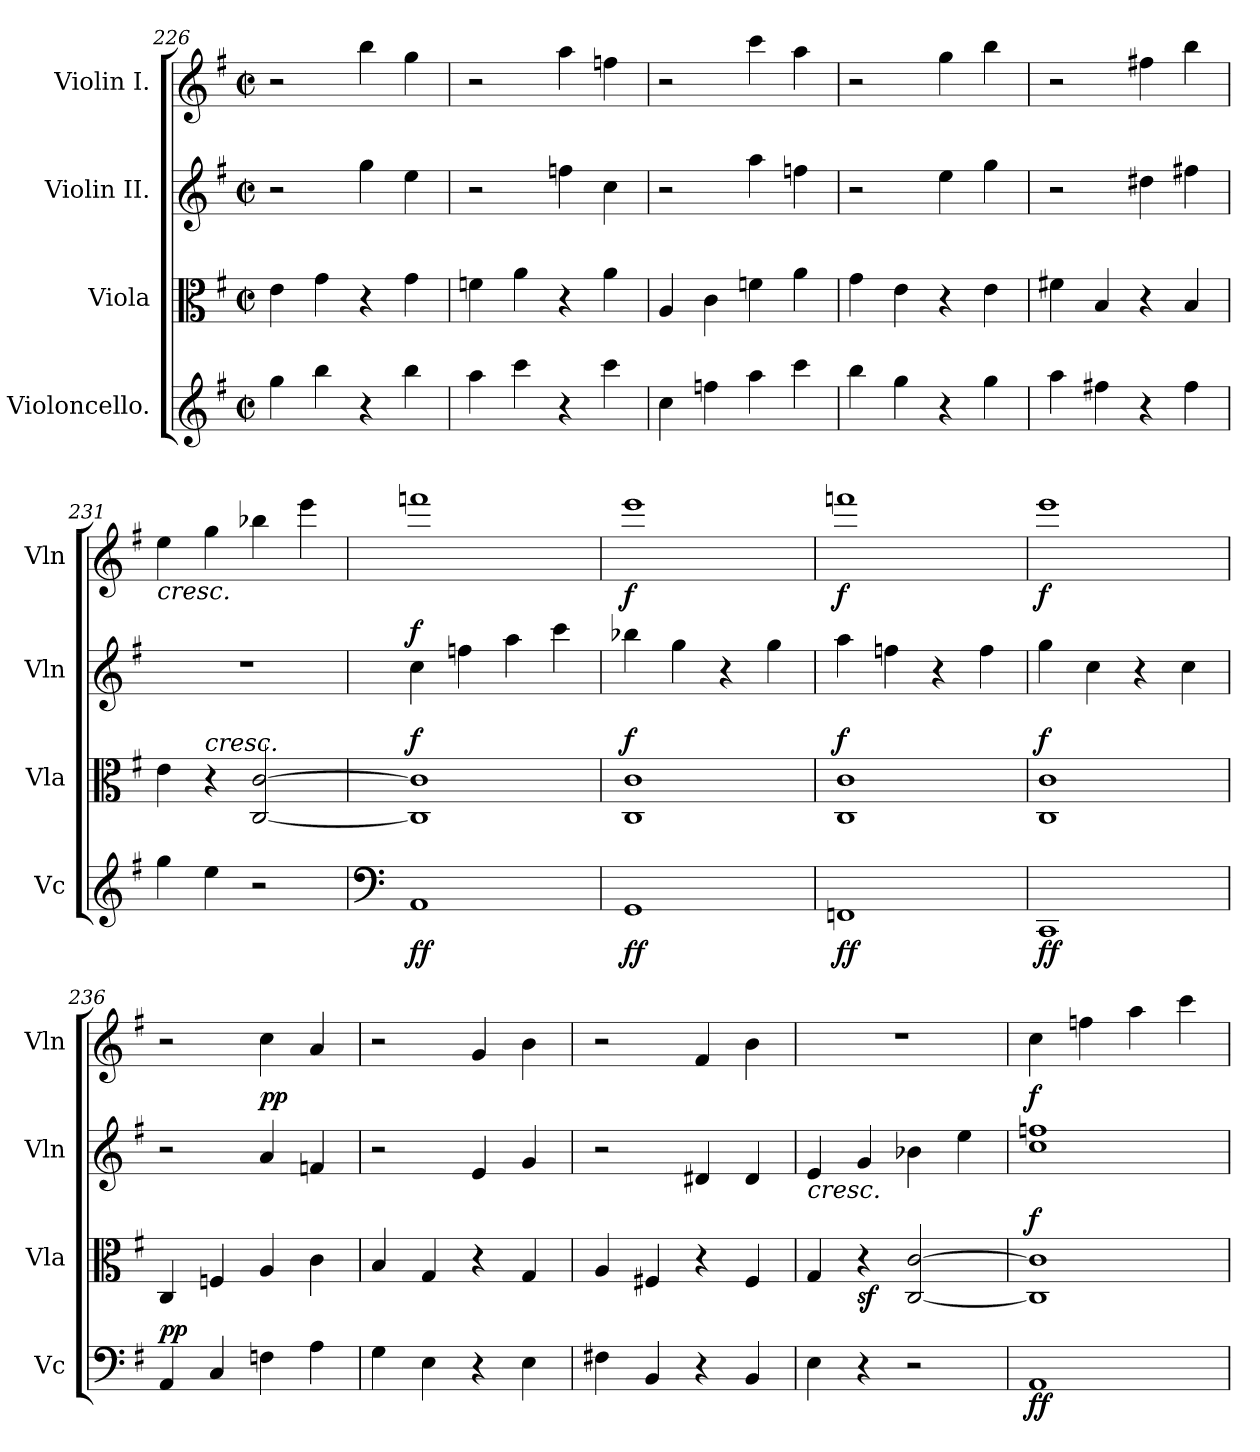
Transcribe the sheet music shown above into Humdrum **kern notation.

**kern	**dynam	**kern	**dynam	**kern	**dynam	**kern	**dynam
*part4	*part4	*part3	*part3	*part2	*part2	*part1	*part1
*staff4	*staff4	*staff3	*staff3	*staff2	*staff2	*staff1	*staff1
*I"Violoncello.	*	*I"Viola	*	*I"Violin II.	*	*I"Violin I.	*
*I'Vc	*	*I'Vla	*	*I'Vln	*	*I'Vln	*
*clefG2	*	*clefC3	*	*clefG2	*	*clefG2	*
*k[f#]	*	*k[f#]	*	*k[f#]	*	*k[f#]	*
*M2/2	*	*M2/2	*	*M2/2	*	*M2/2	*
*met(c|)	*	*met(c|)	*	*met(c|)	*	*met(c|)	*
=226	=226	=226	=226	=226	=226	=226	=226
4gg\	.	4e\	.	2r	.	2r	.
4bb\	.	4g\	.	.	.	.	.
4r	.	4r	.	4gg\	.	4bb\	.
4bb\	.	4g\	.	4ee\	.	4gg\	.
=227	=227	=227	=227	=227	=227	=227	=227
4aa\	.	4fn\	.	2r	.	2r	.
4ccc\	.	4a\	.	.	.	.	.
4r	.	4r	.	4ffn\	.	4aa\	.
4ccc\	.	4a\	.	4cc\	.	4ffn\	.
!!LO:LB:g=z
=228	=228	=228	=228	=228	=228	=228	=228
4cc\	.	4A/	.	2r	.	2r	.
4ffn\	.	4c\	.	.	.	.	.
4aa\	.	4fn\	.	4aa\	.	4ccc\	.
4ccc\	.	4a\	.	4ffn\	.	4aa\	.
=229	=229	=229	=229	=229	=229	=229	=229
4bb\	.	4g\	.	2r	.	2r	.
4gg\	.	4e\	.	.	.	.	.
4r	.	4r	.	4ee\	.	4gg\	.
4gg\	.	4e\	.	4gg\	.	4bb\	.
=230	=230	=230	=230	=230	=230	=230	=230
4aa\	.	4f#X\	.	2r	.	2r	.
4ff#X\	.	4B/	.	.	.	.	.
4r	.	4r	.	4dd#X\	.	4ff#X\	.
4ff#\	.	4B/	.	4ff#X\	.	4bb\	.
=231	=231	=231	=231	=231	=231	=231	=231
!	!	!	!	!	!	!LO:TX:b:i:t=cresc.	!
4gg\	.	4e\	.	1r	.	4ee\	.
!	!	!LO:TX:a:i:t=cresc.	!	!	!	!	!
4ee\	.	4r	.	.	.	4gg\	.
2r	.	[2C/ [2c/	.	.	.	4bb-X\	.
.	.	.	.	.	.	4eee\	.
=232	=232	=232	=232	=232	=232	=232	=232
*clefF4	*	*	*	*	*	*	*
!	!LO:DY:b	!	!	!	!	!	!
!	!LO:DY:n=1:b	!	!LO:DY:a	!	!LO:DY:a	!	!
1AA	f f	1C] 1c]	f	4cc\	f	1fffn	.
.	.	.	.	4ffn\	.	.	.
.	.	.	.	4aa\	.	.	.
.	.	.	.	4ccc\	.	.	.
=233	=233	=233	=233	=233	=233	=233	=233
!	!LO:DY:b	!	!	!	!	!	!
!	!LO:DY:n=1:b	!	!LO:DY:a	!	!	!	!LO:DY:b
1GG	f f	1C 1c	f	4bb-X\	.	1eee	f
.	.	.	.	4gg\	.	.	.
.	.	.	.	4r	.	.	.
.	.	.	.	4gg\	.	.	.
!!LO:PB:g=z
=234	=234	=234	=234	=234	=234	=234	=234
!	!LO:DY:b	!	!	!	!	!	!
!	!LO:DY:n=1:b	!	!LO:DY:a	!	!	!	!LO:DY:b
1FFn	f f	1C 1c	f	4aa\	.	1fffn	f
.	.	.	.	4ffn\	.	.	.
.	.	.	.	4r	.	.	.
.	.	.	.	4ff\	.	.	.
=235	=235	=235	=235	=235	=235	=235	=235
!	!LO:DY:b	!	!	!	!	!	!
!	!LO:DY:n=1:b	!	!LO:DY:a	!	!	!	!LO:DY:b
1CC	f f	1C 1c	f	4gg\	.	1eee	f
.	.	.	.	4cc\	.	.	.
.	.	.	.	4r	.	.	.
.	.	.	.	4cc\	.	.	.
=236	=236	=236	=236	=236	=236	=236	=236
!	!LO:DY:b	!	!	!	!	!	!
!	!LO:DY:n=1:a	!	!	!	!	!	!
4AA/	p p	4C/	.	2r	.	2r	.
4C/	.	4Fn/	.	.	.	.	.
!	!	!	!	!	!LO:DY:a	!	!
!	!	!	!	!	!LO:DY:n=1:b	!	!
4Fn\	.	4A/	.	4a/	p p	4cc\	.
4A\	.	4c\	.	4fn/	.	4a/	.
=237	=237	=237	=237	=237	=237	=237	=237
4G\	.	4B/	.	2r	.	2r	.
4E\	.	4G/	.	.	.	.	.
4r	.	4r	.	4e/	.	4g/	.
4E\	.	4G/	.	4g/	.	4b\	.
=238	=238	=238	=238	=238	=238	=238	=238
4F#X\	.	4A/	.	2r	.	2r	.
4BB/	.	4F#X/	.	.	.	.	.
4r	.	4r	.	4d#X/	.	4f#/	.
4BB/	.	4F#/	.	4d#/	.	4b\	.
=239	=239	=239	=239	=239	=239	=239	=239
!	!	!	!	!LO:TX:b:i:t=cresc.	!	!	!
4E\	.	4G/	.	4e/	.	1r	.
!	!	!	!LO:DY:b	!	!	!	!
4r	.	4r	sf	4g/	.	.	.
2r	.	[2C/ [2c/	.	4b-X\	.	.	.
.	.	.	.	4ee\	.	.	.
=240	=240	=240	=240	=240	=240	=240	=240
!	!LO:DY:b	!	!	!	!	!	!
!	!LO:DY:n=1:b	!	!LO:DY:a	!	!LO:DY:a	!	!
1AA	f f	1C] 1c]	f	1cc 1ffn	f	4cc\	.
.	.	.	.	.	.	4ffn\	.
.	.	.	.	.	.	4aa\	.
.	.	.	.	.	.	4ccc\	.
=	=	=	=	=	=	=	=
*-	*-	*-	*-	*-	*-	*-	*-
